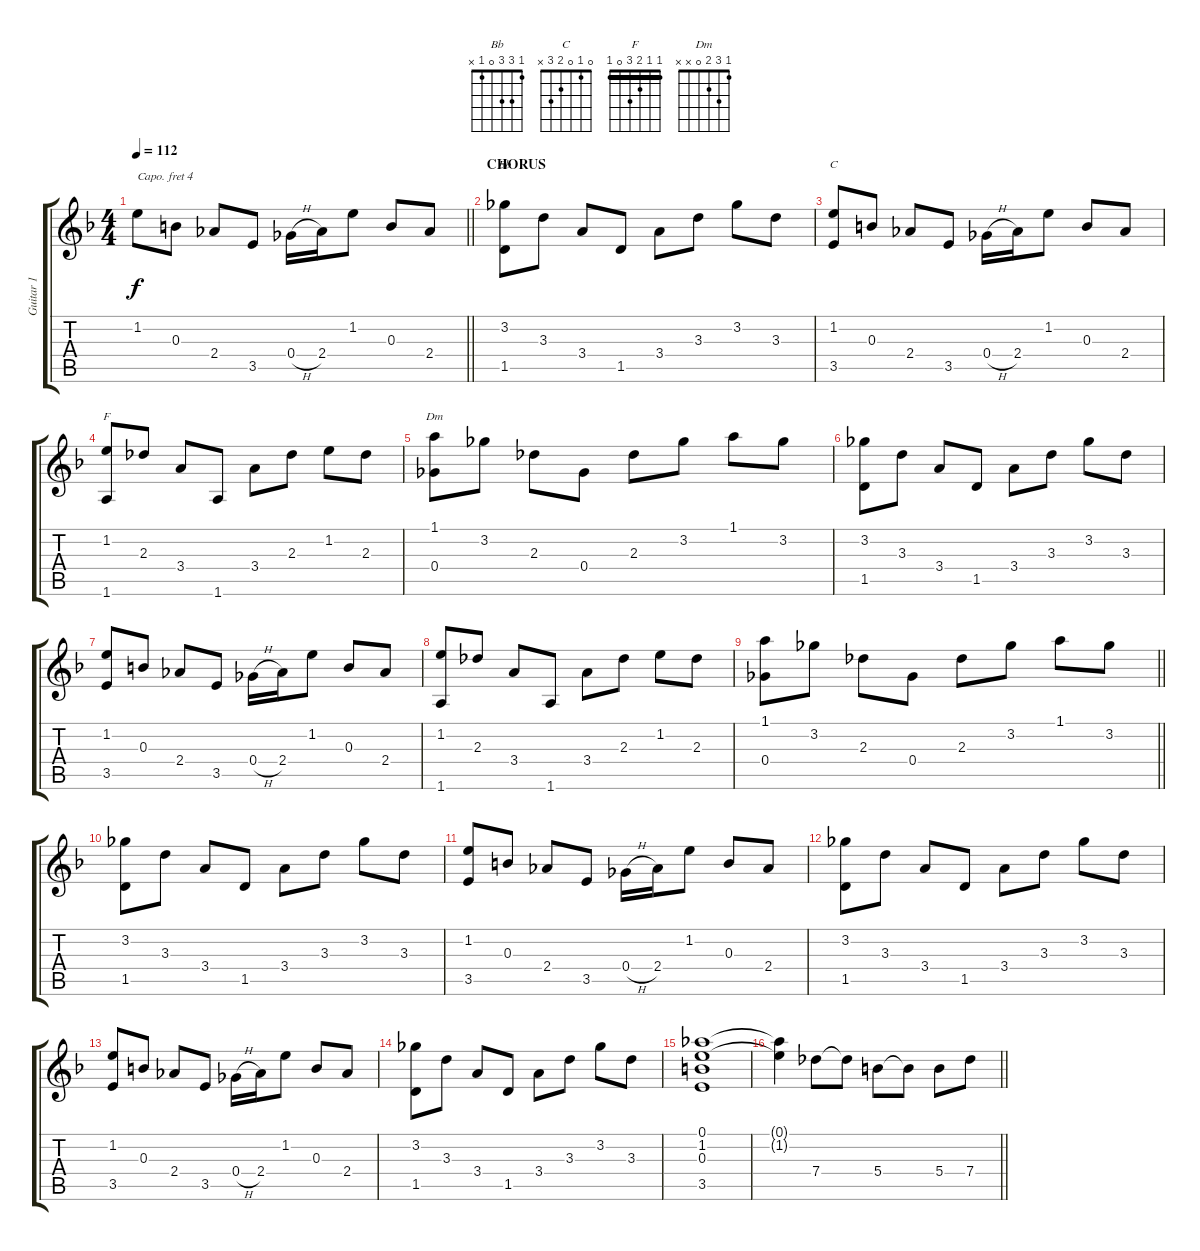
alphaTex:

\track ("Guitar 1" "Guitar 1") {instrument acousticguitarnylon}
\staff {score tabs}
\capo 4
\tuning (E4 B3 G3 D3 A2 E2) {hide}
\chord ("Bb" 1 3 3 0 1 x)
\chord ("C" 0 1 0 2 3 x)
\chord ("F" 1 1 2 3 0 1) {barre 1}
\chord ("Dm" 1 3 2 0 x x)
\ts (4 4)
\tempo 112
\clef g2
\barLineRight lightlight
\ks f
1.2{t}.8{dy f} 0.3.8 2.4.8 3.5.8 0.4{h}.16 2.4.16 1.2.8 0.3.8 2.4.8 |
\section ("" "CHORUS")
(3.2 1.5).8{ch "Bb"} 3.3.8 3.4.8 1.5.8 3.4.8 3.3.8 3.2.8 3.3.8 |
(1.2 3.5).8{ch "C"} 0.3.8 2.4.8 3.5.8 0.4{h}.16 2.4.16 1.2.8 0.3.8 2.4.8 |
(1.2 1.6).8{ch "F"} 2.3.8 3.4.8 1.6.8 3.4.8 2.3.8 1.2.8 2.3.8 |
(1.1 0.4).8{ch "Dm"} 3.2.8 2.3.8 0.4.8 2.3.8 3.2.8 1.1.8 3.2.8 |
(3.2 1.5).8 3.3.8 3.4.8 1.5.8 3.4.8 3.3.8 3.2.8 3.3.8 |
(1.2 3.5).8 0.3.8 2.4.8 3.5.8 0.4{h}.16 2.4.16 1.2.8 0.3.8 2.4.8 |
(1.2 1.6).8 2.3.8 3.4.8 1.6.8 3.4.8 2.3.8 1.2.8 2.3.8 |
\barLineRight lightlight
(1.1 0.4).8 3.2.8 2.3.8 0.4.8 2.3.8 3.2.8 1.1.8 3.2.8 |
\section ("" "")
(3.2 1.5).8 3.3.8 3.4.8 1.5.8 3.4.8 3.3.8 3.2.8 3.3.8 |
(1.2 3.5).8 0.3.8 2.4.8 3.5.8 0.4{h}.16 2.4.16 1.2.8 0.3.8 2.4.8 |
(3.2 1.5).8 3.3.8 3.4.8 1.5.8 3.4.8 3.3.8 3.2.8 3.3.8 |
(1.2 3.5).8 0.3.8 2.4.8 3.5.8 0.4{h}.16 2.4.16 1.2.8 0.3.8 2.4.8 |
(3.2 1.5).8 3.3.8 3.4.8 1.5.8 3.4.8 3.3.8 3.2.8 3.3.8 |
(0.1 1.2 0.3 3.5).1 |
\barLineRight lightlight
(0.1{t} 1.2{t}).4 7.4.8 7.4{t}.8 5.4.8 5.4{t}.8 5.4.8 7.4.8
